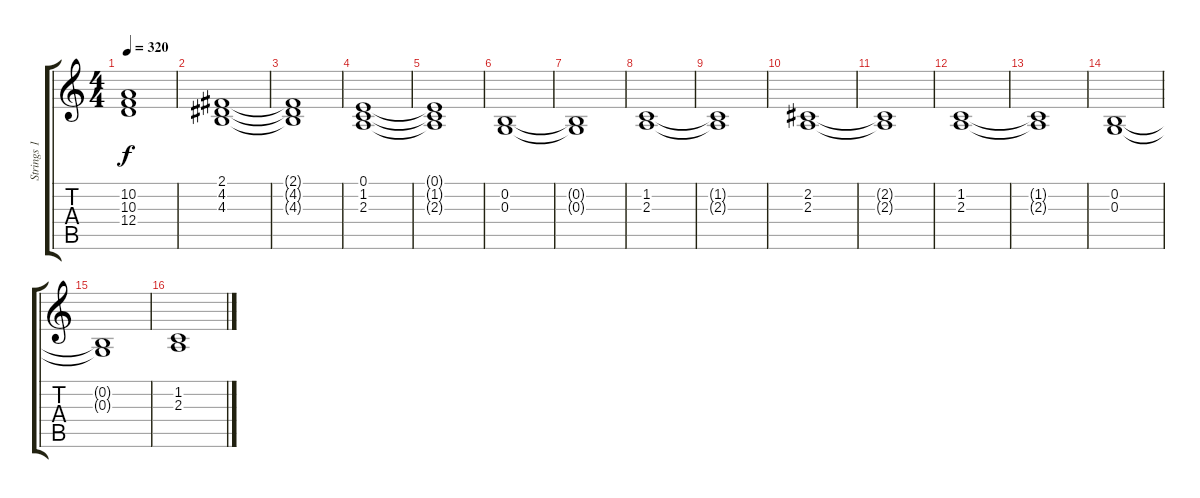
\track ("Strings 1" "Strings 1") {instrument stringensemble1}
\staff {score tabs}
\tuning (E4 B3 G3 D3 A2 E2) {hide}
\ts (4 4)
\tempo 320
\clef g2
\ks c
(10.2{t} 10.3{t} 12.4{t}).1{dy f} |
(2.1 4.2 4.3).1 |
(2.1{t} 4.2{t} 4.3{t}).1 |
(0.1 1.2 2.3).1 |
(0.1{t} 1.2{t} 2.3{t}).1 |
(0.2 0.3).1 |
(0.2{t} 0.3{t}).1 |
(1.2 2.3).1 |
(1.2{t} 2.3{t}).1 |
(2.2 2.3).1 |
(2.2{t} 2.3{t}).1 |
(1.2 2.3).1 |
(1.2{t} 2.3{t}).1 |
(0.2 0.3).1 |
(0.2{t} 0.3{t}).1 |
(1.2 2.3).1
